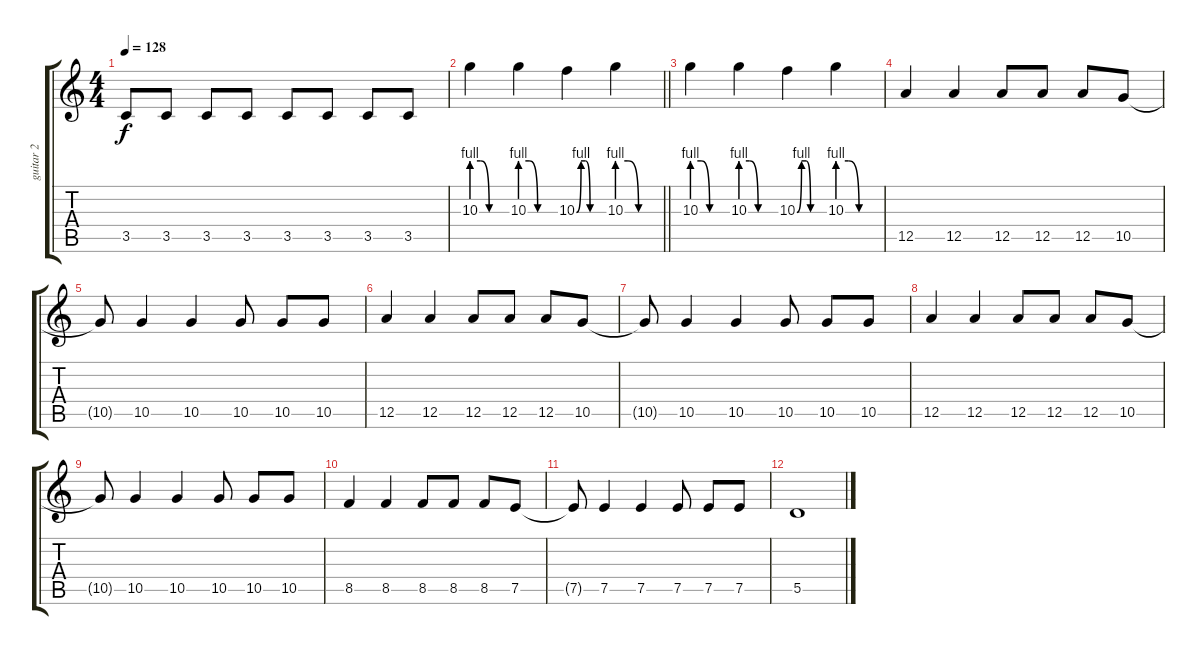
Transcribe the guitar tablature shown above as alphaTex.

\track ("guitar 2" "guitar 2") {instrument electricguitarjazz}
\staff {score tabs}
\tuning (E4 B3 G3 D3 A2 D2) {hide}
\ts (4 4)
\tempo 128
\clef g2
\ks c
3.5.8{dy f} 3.5.8 3.5.8 3.5.8 3.5.8 3.5.8 3.5.8 3.5.8 |
\barLineRight lightlight
10.3{be (custom 0 4 15 4 30 0 60 0)}.4{balance 2} 10.3{be (custom 0 4 15 4 30 0 60 0)}.4 10.3{be (custom 0 0 10 4 20 4 30 0 60 0)}.4 10.3{be (custom 0 4 15 4 30 0 60 0)}.4 |
10.3{be (custom 0 4 15 4 30 0 60 0)}.4 10.3{be (custom 0 4 15 4 30 0 60 0)}.4 10.3{be (custom 0 0 10 4 20 4 30 0 60 0)}.4 10.3{be (custom 0 4 15 4 30 0 60 0)}.4 |
12.5.4{volume 16 balance 8 instrument electricguitarjazz} 12.5.4 12.5.8 12.5.8 12.5.8 10.5.8 |
10.5{t}.8 10.5.4 10.5.4 10.5.8 10.5.8 10.5.8 |
12.5.4 12.5.4 12.5.8 12.5.8 12.5.8 10.5.8 |
10.5{t}.8 10.5.4 10.5.4 10.5.8 10.5.8 10.5.8 |
12.5.4 12.5.4 12.5.8 12.5.8 12.5.8 10.5.8 |
10.5{t}.8 10.5.4 10.5.4 10.5.8 10.5.8 10.5.8 |
8.5.4 8.5.4 8.5.8 8.5.8 8.5.8 7.5.8 |
7.5{t}.8 7.5.4 7.5.4 7.5.8 7.5.8 7.5.8 |
5.5.1
